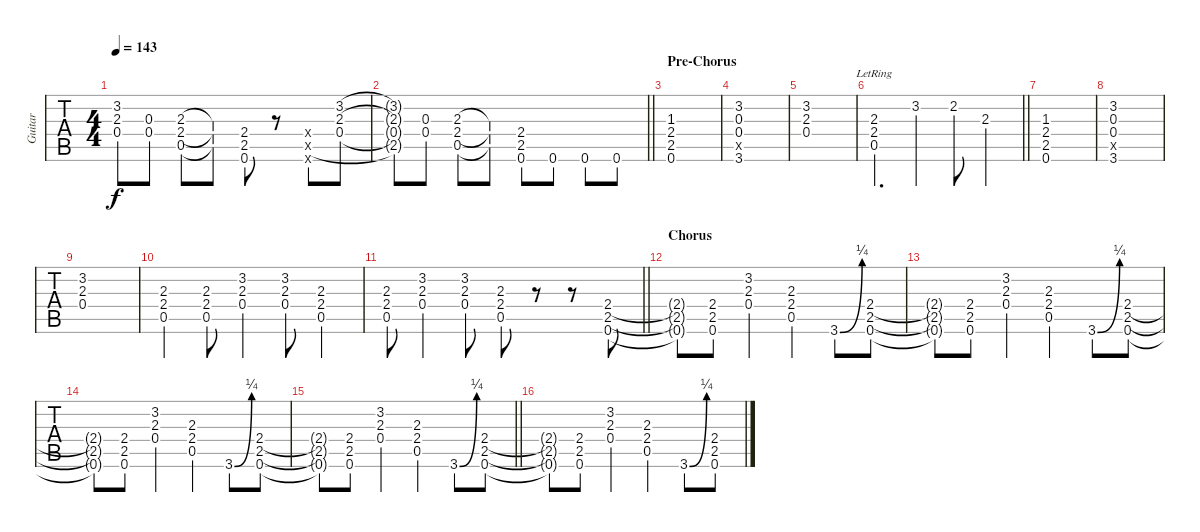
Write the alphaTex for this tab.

\track ("Guitar" "Guitar") {instrument distortionguitar}
\staff {tabs}
\tuning (F4 C4 Ab3 Eb3 Bb2 F2) {hide}
\ts (4 4)
\tempo 143
\clef g2
\ks c
(3.2{t} 2.3{t} 0.4{t}).8{dy f} (0.3 0.4).8 (2.3 2.4 0.5).8 (2.3{t} 2.4{t} 0.5{t}).8 (2.4 2.5 0.6).8 r.8 (2.4{x} 2.5{x} 0.6{x}).8 (3.2 2.3 0.4).8 |
\barLineRight lightlight
(3.2{t} 2.3{t} 0.4{t} 2.5{t}).8 (0.3 0.4).8 (2.3 2.4 0.5).8 (2.3{t} 2.4{t} 0.5{t}).8 (2.4 2.5 0.6).8 0.6.8 0.6.8 0.6.8 |
\section ("" "Pre-Chorus")
(1.3 2.4 2.5 0.6).1 |
(3.2 0.3 0.4 0.5{x} 3.6).1 |
(3.2 2.3 0.4).1 |
\barLineRight lightlight
(2.3{lr} 2.4{lr} 0.5{lr}).4{d} 3.2.4 2.2.8 2.3.4 |
(1.3 2.4 2.5 0.6).1 |
(3.2 0.3 0.4 0.5{x} 3.6).1 |
(3.2 2.3 0.4).1 |
(2.3 2.4 0.5).4 (2.3 2.4 0.5).8 (3.2 2.3 0.4).4 (3.2 2.3 0.4).8 (2.3 2.4 0.5).4 |
\barLineRight lightlight
(2.3 2.4 0.5).8 (3.2 2.3 0.4).4 (3.2 2.3 0.4).8 (2.3 2.4 0.5).8 r.8 r.8 (2.4 2.5 0.6).8 |
\section ("" "Chorus")
(2.4{t} 2.5{t} 0.6{t}).8 (2.4 2.5 0.6).8 (3.2 2.3 0.4).4 (2.3 2.4 0.5).4 3.6{be (bend 0 0 60 1)}.8 (2.4 2.5 0.6).8 |
(2.4{t} 2.5{t} 0.6{t}).8 (2.4 2.5 0.6).8 (3.2 2.3 0.4).4 (2.3 2.4 0.5).4 3.6{be (bend 0 0 60 1)}.8 (2.4 2.5 0.6).8 |
(2.4{t} 2.5{t} 0.6{t}).8 (2.4 2.5 0.6).8 (3.2 2.3 0.4).4 (2.3 2.4 0.5).4 3.6{be (bend 0 0 60 1)}.8 (2.4 2.5 0.6).8 |
\barLineRight lightlight
(2.4{t} 2.5{t} 0.6{t}).8 (2.4 2.5 0.6).8 (3.2 2.3 0.4).4 (2.3 2.4 0.5).4 3.6{be (bend 0 0 60 1)}.8 (2.4 2.5 0.6).8 |
(2.4{t} 2.5{t} 0.6{t}).8 (2.4 2.5 0.6).8 (3.2 2.3 0.4).4 (2.3 2.4 0.5).4 3.6{be (bend 0 0 60 1)}.8 (2.4 2.5 0.6).8
